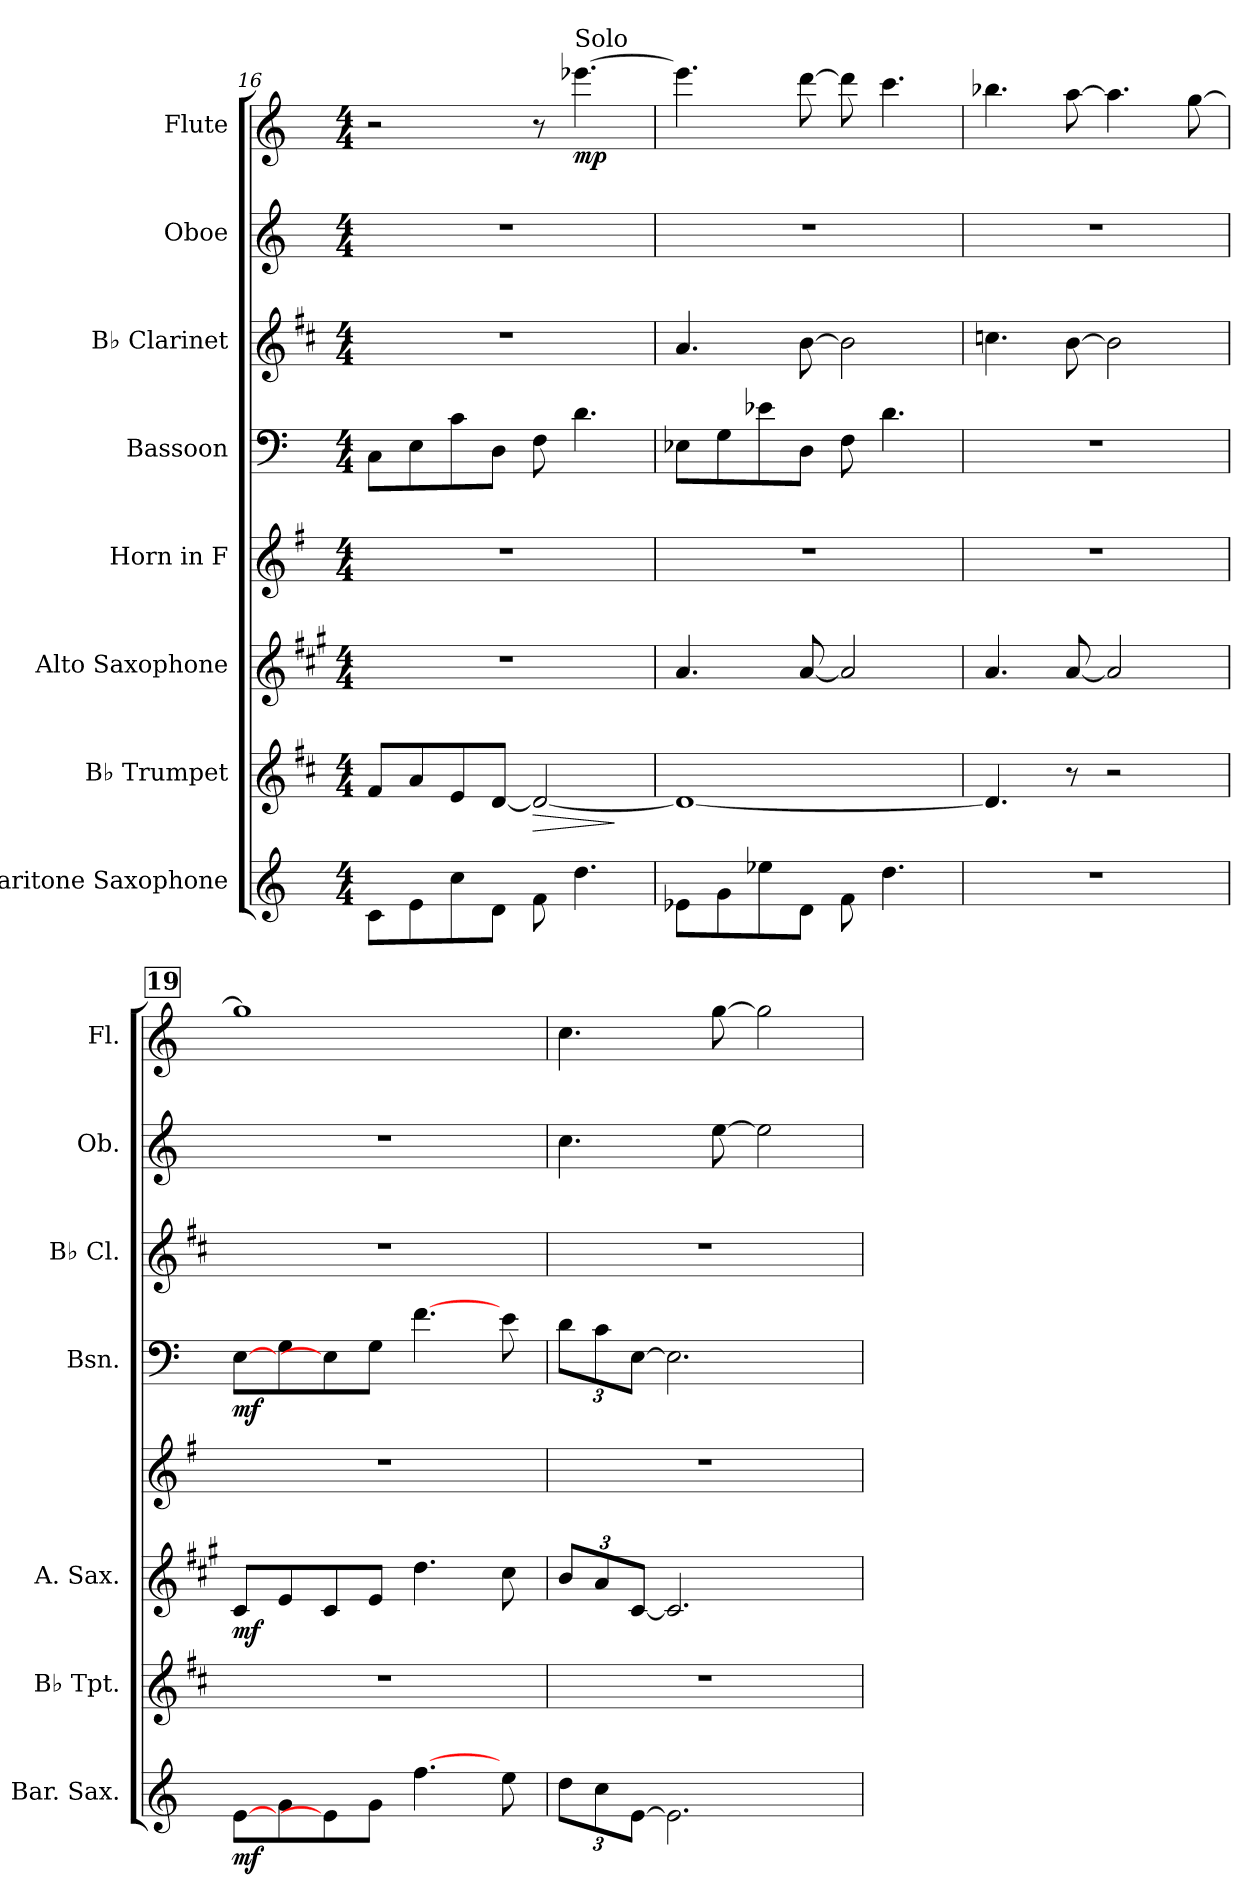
**kern	**dynam	**kern	**dynam	**kern	**dynam	**kern	**kern	**dynam	**kern	**kern	**kern	**dynam
*part8	*part8	*part7	*part7	*part6	*part6	*part5	*part4	*part4	*part3	*part2	*part1	*part1
*staff8	*staff8	*staff7	*staff7	*staff6	*staff6	*staff5	*staff4	*staff4	*staff3	*staff2	*staff1	*staff1
*I"Baritone Saxophone	*	*I"B♭ Trumpet	*	*I"Alto Saxophone	*	*I"Horn in F	*I"Bassoon	*	*I"B♭ Clarinet	*I"Oboe	*I"Flute	*
*I'Bar. Sax.	*	*I'B♭ Tpt.	*	*I'A. Sax.	*	*	*I'Bsn.	*	*I'B♭ Cl.	*I'Ob.	*I'Fl.	*
*clefG2	*	*clefG2	*	*clefG2	*	*clefG2	*clefF4	*	*clefG2	*clefG2	*clefG2	*
*ITrd12c21	*	*ITrd1c2	*	*ITrd5c9	*	*ITrd4c7	*	*	*ITrd1c2	*	*	*
*k[]	*	*k[]	*	*k[]	*	*k[]	*k[]	*	*k[]	*k[]	*k[]	*
*M4/4	*	*M4/4	*	*M4/4	*	*M4/4	*M4/4	*	*M4/4	*M4/4	*M4/4	*
=16	=16	=16	=16	=16	=16	=16	=16	=16	=16	=16	=16	=16
8C\L	.	8e/L	.	1r	.	1r	8C\L	.	1rdd	1r	2r	.
8E\	.	8g/	.	.	.	.	8E\	.	.	.	.	.
8c\	.	8d/	.	.	.	.	8c\	.	.	.	.	.
8D\J	.	[8c/J	.	.	.	.	8D\J	.	.	.	.	.
!	!	!	!LO:HP:b	!	!	!	!	!	!	!	!	!
8F\	.	2c/_	>	.	.	.	8F\	.	.	.	8r	.
!	!	!	!	!	!	!	!	!	!	!	!LO:TX:a:t=Solo	!
!	!	!	!	!	!	!	!	!	!	!	!	!LO:DY:b
4.d\	.	.	.	.	.	.	4.d\	.	.	.	[4.eee-X\	mp
.	.	.	]	.	.	.	.	.	.	.	.	.
=17	=17	=17	=17	=17	=17	=17	=17	=17	=17	=17	=17	=17
8E-X\L	.	1c_	.	4.c/	.	1r	8E-X\L	.	4.g/	1r	4.eee-\]	.
8G\	.	.	.	.	.	.	8G\	.	.	.	.	.
8e-X\	.	.	.	.	.	.	8e-X\	.	.	.	.	.
8D\J	.	.	.	[8c/	.	.	8D\J	.	[8a\	.	[8ddd\	.
8F\	.	.	.	2c/]	.	.	8F\	.	2a\]	.	8ddd\]	.
4.d\	.	.	.	.	.	.	4.d\	.	.	.	4.ccc\	.
=18	=18	=18	=18	=18	=18	=18	=18	=18	=18	=18	=18	=18
1r	.	4.c/]	.	4.c/	.	1r	1r	.	4.b-X\	1r	4.bb-X\	.
.	.	8r	.	[8c/	.	.	.	.	[8a\	.	[8aa\	.
.	.	2r	.	2c/]	.	.	.	.	2a\]	.	4.aa\]	.
.	.	.	.	.	.	.	.	.	.	.	[8gg\	.
!!LO:REH:place=s1:a:B:fs=14:t=19
=19	=19	=19	=19	=19	=19	=19	=19	=19	=19	=19	=19	=19
!	!LO:DY:b	!	!	!	!LO:DY:b	!	!	!LO:DY:b	!	!	!	!
[8E\L	mf	1r	.	8E/L	mf	1r	[8E\L	mf	1r	1r	1gg]	.
8G\	.	.	.	8G/	.	.	8G\	.	.	.	.	.
8E\]	.	.	.	8E/	.	.	8E\]	.	.	.	.	.
8G\J	.	.	.	8G/J	.	.	8G\J	.	.	.	.	.
[4.f\	.	.	.	4.f\	.	.	[4.f\	.	.	.	.	.
8e\	.	.	.	8e\	.	.	8e\	.	.	.	.	.
!!LO:PB:g=z
=20	=20	=20	=20	=20	=20	=20	=20	=20	=20	=20	=20	=20
*Xbrackettup	*	*	*	*Xbrackettup	*	*	*Xbrackettup	*	*	*	*	*
12d\L	.	1r	.	12d/L	.	1r	12d\L	.	1r	4.cc\	4.cc\	.
12c\	.	.	.	12c/	.	.	12c\	.	.	.	.	.
[12E\J	.	.	.	[12E/J	.	.	[12E\J	.	.	.	.	.
2.E\]	.	.	.	2.E/]	.	.	2.E\]	.	.	.	.	.
.	.	.	.	.	.	.	.	.	.	[8ee\	[8gg\	.
.	.	.	.	.	.	.	.	.	.	2ee\]	2gg\]	.
=	=	=	=	=	=	=	=	=	=	=	=	=
*-	*-	*-	*-	*-	*-	*-	*-	*-	*-	*-	*-	*-
